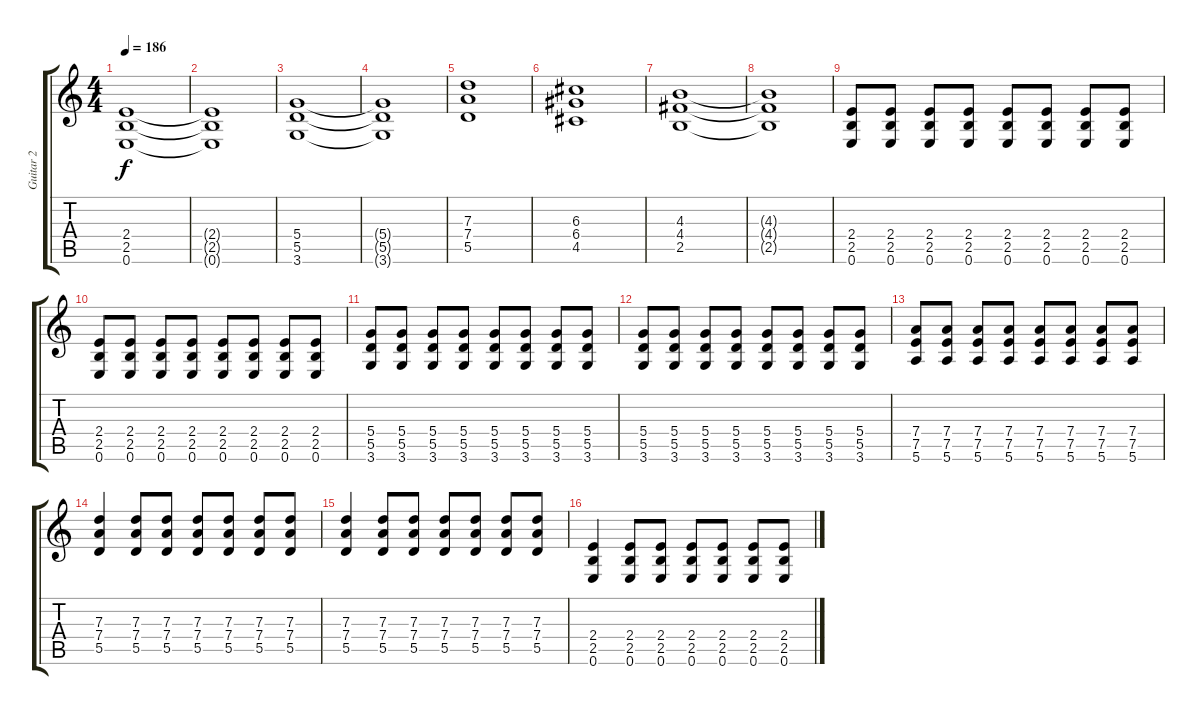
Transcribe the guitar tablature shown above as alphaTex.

\track ("Guitar 2" "Guitar 2") {instrument distortionguitar}
\staff {score tabs}
\tuning (E4 B3 G3 D3 A2 E2) {hide}
\ts (4 4)
\tempo 186
\clef g2
\ks c
(2.4 2.5 0.6).1{dy f} |
(2.4{t} 2.5{t} 0.6{t}).1 |
(5.4 5.5 3.6).1 |
(5.4{t} 5.5{t} 3.6{t}).1 |
(7.3 7.4 5.5).1 |
(6.3 6.4 4.5).1 |
(4.3 4.4 2.5).1 |
(4.3{t} 4.4{t} 2.5{t}).1 |
(2.4 2.5 0.6).8 (2.4 2.5 0.6).8 (2.4 2.5 0.6).8 (2.4 2.5 0.6).8 (2.4 2.5 0.6).8 (2.4 2.5 0.6).8 (2.4 2.5 0.6).8 (2.4 2.5 0.6).8 |
(2.4 2.5 0.6).8 (2.4 2.5 0.6).8 (2.4 2.5 0.6).8 (2.4 2.5 0.6).8 (2.4 2.5 0.6).8 (2.4 2.5 0.6).8 (2.4 2.5 0.6).8 (2.4 2.5 0.6).8 |
(5.4 5.5 3.6).8 (5.4 5.5 3.6).8 (5.4 5.5 3.6).8 (5.4 5.5 3.6).8 (5.4 5.5 3.6).8 (5.4 5.5 3.6).8 (5.4 5.5 3.6).8 (5.4 5.5 3.6).8 |
(5.4 5.5 3.6).8 (5.4 5.5 3.6).8 (5.4 5.5 3.6).8 (5.4 5.5 3.6).8 (5.4 5.5 3.6).8 (5.4 5.5 3.6).8 (5.4 5.5 3.6).8 (5.4 5.5 3.6).8 |
(7.4 7.5 5.6).8 (7.4 7.5 5.6).8 (7.4 7.5 5.6).8 (7.4 7.5 5.6).8 (7.4 7.5 5.6).8 (7.4 7.5 5.6).8 (7.4 7.5 5.6).8 (7.4 7.5 5.6).8 |
(7.3 7.4 5.5).4 (7.3 7.4 5.5).8 (7.3 7.4 5.5).8 (7.3 7.4 5.5).8 (7.3 7.4 5.5).8 (7.3 7.4 5.5).8 (7.3 7.4 5.5).8 |
(7.3 7.4 5.5).4 (7.3 7.4 5.5).8 (7.3 7.4 5.5).8 (7.3 7.4 5.5).8 (7.3 7.4 5.5).8 (7.3 7.4 5.5).8 (7.3 7.4 5.5).8 |
(2.4 2.5 0.6).4 (2.4 2.5 0.6).8 (2.4 2.5 0.6).8 (2.4 2.5 0.6).8 (2.4 2.5 0.6).8 (2.4 2.5 0.6).8 (2.4 2.5 0.6).8
